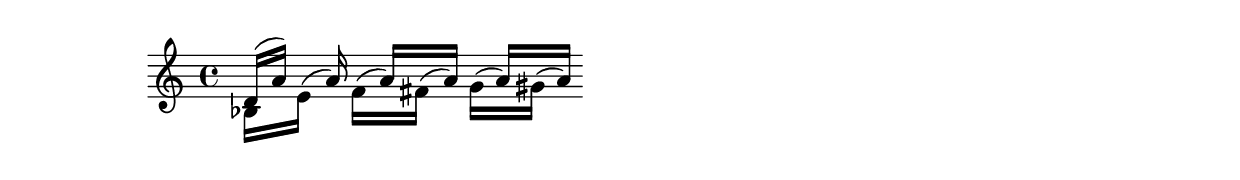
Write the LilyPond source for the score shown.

%% Do not edit this file; it is automatically
%% generated from LSR http://lsr.dsi.unimi.it
%% This file is in the public domain.
\version "2.13.10"

\header {
  lsrtags = "expressive-marks, keyboards, unfretted-strings"

%% Translation of GIT committish: 341940d3830b59f93a80131471d622c2818afddb
  texidoces = "
En determinadas situaciones es necesario crear ligaduras de
expresión entre notas que están en voces distintas.

La solución es añadir notas invisibles a una de las voces
utilizando @code{\\hideNotes}.

Este ejemplo es el compás 235 de la Chacona de la segunda Partita
para violín solo, BWV 1004, de Bach.

"
  doctitlees = "Hacer ligaduras entre voces distintas"

  texidoc = "
In some situations, it may be necessary to create slurs between notes
from different voices.

The solution is to add invisible notes to one of the voices, using
@code{\\hideNotes}.

This example is measure 235 of the Ciaconna from Bach's 2nd Partita for
solo violin, BWV 1004.

"
  doctitle = "Creating slurs across voices"
} % begin verbatim

\relative c' {
  <<
    {
      d16( a') s a s a[ s a] s a[ s a]
    }
    \\
    {
      \slurUp
      bes,16[ s e](
      \hideNotes a)
      \unHideNotes f[(
      \hideNotes a)
      \unHideNotes fis](
      \hideNotes a)
      \unHideNotes g[(
      \hideNotes a)
      \unHideNotes gis](
      \hideNotes a)
    }
  >>
}

